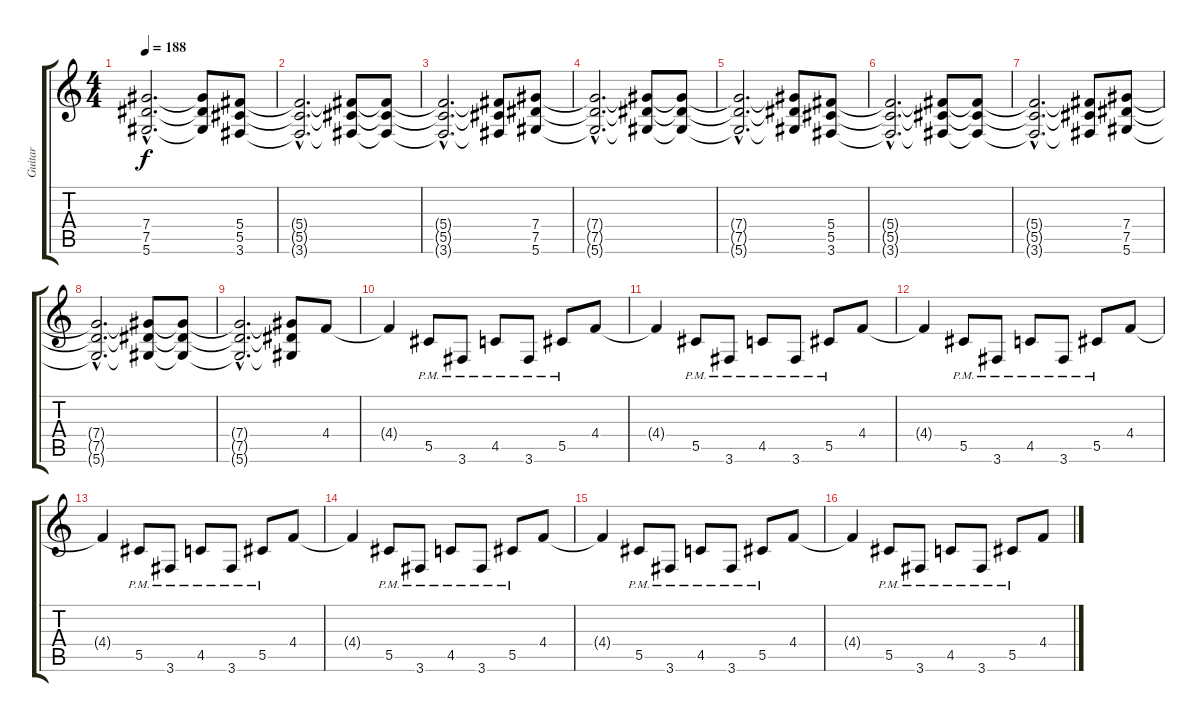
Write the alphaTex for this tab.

\track ("Guitar" "Guitar") {instrument distortionguitar}
\staff {score tabs}
\tuning (Eb4 Bb3 Gb3 Db3 Ab2 Eb2) {hide}
\ts (4 4)
\tempo 188
\clef g2
\ks c
(7.4{hac t} 7.5{hac t} 5.6{hac t}).2{d dy f} (7.4{t} 7.5{t} 5.6{t}).8 (5.4 5.5 3.6).8 |
(5.4{hac t} 5.5{hac t} 3.6{hac t}).2{d} (5.4{t} 5.5{t} 3.6{t}).8 (5.4{t} 5.5{t} 3.6{t}).8 |
(5.4{hac t} 5.5{hac t} 3.6{hac t}).2{d} (5.4{t} 5.5{t} 3.6{t}).8 (7.4 7.5 5.6).8 |
(7.4{hac t} 7.5{hac t} 5.6{hac t}).2{d} (7.4{t} 7.5{t} 5.6{t}).8 (7.4{t} 7.5{t} 5.6{t}).8 |
(7.4{hac t} 7.5{hac t} 5.6{hac t}).2{d} (7.4{t} 7.5{t} 5.6{t}).8 (5.4 5.5 3.6).8 |
(5.4{hac t} 5.5{hac t} 3.6{hac t}).2{d} (5.4{t} 5.5{t} 3.6{t}).8 (5.4{t} 5.5{t} 3.6{t}).8 |
(5.4{hac t} 5.5{hac t} 3.6{hac t}).2{d} (5.4{t} 5.5{t} 3.6{t}).8 (7.4 7.5 5.6).8 |
(7.4{hac t} 7.5{hac t} 5.6{hac t}).2{d} (7.4{t} 7.5{t} 5.6{t}).8 (7.4{t} 7.5{t} 5.6{t}).8 |
(7.4{hac t} 7.5{hac t} 5.6{hac t}).2{d} (7.4{t} 7.5{t} 5.6{t}).8 4.4.8 |
4.4{t}.4 5.5{pm}.8 3.6{pm}.8 4.5{pm}.8 3.6{pm}.8 5.5{pm}.8 4.4.8 |
4.4{t}.4 5.5{pm}.8 3.6{pm}.8 4.5{pm}.8 3.6{pm}.8 5.5{pm}.8 4.4.8 |
4.4{t}.4 5.5{pm}.8 3.6{pm}.8 4.5{pm}.8 3.6{pm}.8 5.5{pm}.8 4.4.8 |
4.4{t}.4 5.5{pm}.8 3.6{pm}.8 4.5{pm}.8 3.6{pm}.8 5.5{pm}.8 4.4.8 |
4.4{t}.4 5.5{pm}.8 3.6{pm}.8 4.5{pm}.8 3.6{pm}.8 5.5{pm}.8 4.4.8 |
4.4{t}.4 5.5{pm}.8 3.6{pm}.8 4.5{pm}.8 3.6{pm}.8 5.5{pm}.8 4.4.8 |
4.4{t}.4 5.5{pm}.8 3.6{pm}.8 4.5{pm}.8 3.6{pm}.8 5.5{pm}.8 4.4.8
